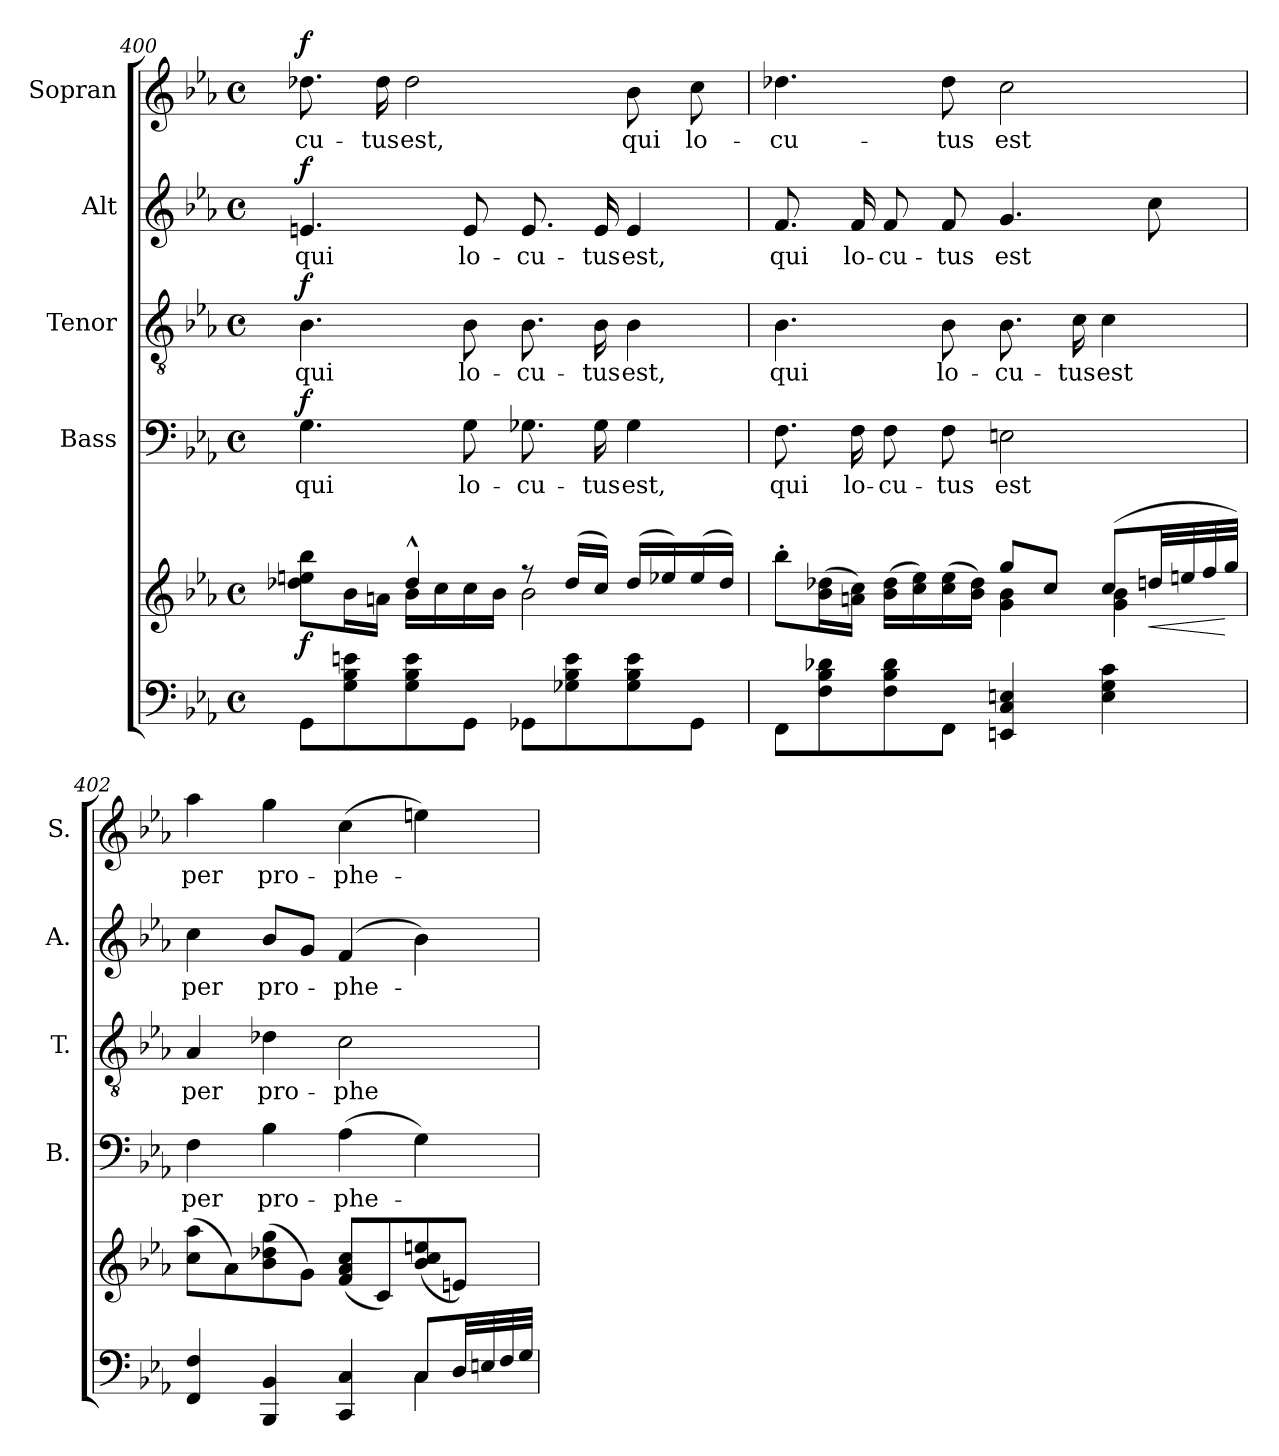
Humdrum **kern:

**kern	**kern	**dynam	**kern	**text	**dynam	**kern	**text	**dynam	**kern	**text	**dynam	**kern	**text	**dynam
*part5	*part5	*part5	*part4	*part4	*part4	*part3	*part3	*part3	*part2	*part2	*part2	*part1	*part1	*part1
*staff6	*staff5	*staff5/6	*staff4	*staff4	*staff4	*staff3	*staff3	*staff3	*staff2	*staff2	*staff2	*staff1	*staff1	*staff1
*	*	*	*I"Bass	*	*	*I"Tenor	*	*	*I"Alt	*	*	*I"Sopran	*	*
*	*	*	*I'B.	*	*	*I'T.	*	*	*I'A.	*	*	*I'S.	*	*
*clefF4	*clefG2	*	*clefF4	*	*	*clefGv2	*	*	*clefG2	*	*	*clefG2	*	*
*k[b-e-a-]	*k[b-e-a-]	*	*k[b-e-a-]	*	*	*k[b-e-a-]	*	*	*k[b-e-a-]	*	*	*k[b-e-a-]	*	*
*E-:	*E-:	*	*E-:	*	*	*E-:	*	*	*E-:	*	*	*E-:	*	*
*M4/4	*M4/4	*	*M4/4	*	*	*M4/4	*	*	*M4/4	*	*	*M4/4	*	*
*met(c)	*met(c)	*	*met(c)	*	*	*met(c)	*	*	*met(c)	*	*	*met(c)	*	*
=400	=400	=400	=400	=400	=400	=400	=400	=400	=400	=400	=400	=400	=400	=400
*	*^	*	*	*	*	*	*	*	*	*	*	*	*	*
!	!	!	!LO:DY:b	!	!LO:LY:b	!LO:DY:a	!	!LO:LY:b	!LO:DY:a	!	!LO:LY:b	!LO:DY:a	!	!LO:LY:b	!LO:DY:a
8GG\L	8dd-X\ 8een\ 8bb-\L	4ryy	f	4.G\	qui	f	4.B-\	qui	f	4.en/	qui	f	8.dd-X\	-cu-	f
8G\ 8B-\ 8en\	16b-\L	.	.	.	.	.	.	.	.	.	.	.	.	.	.
!	!	!	!	!	!	!	!	!	!	!	!	!	!	!LO:LY:b	!
.	16an\JJ	.	.	.	.	.	.	.	.	.	.	.	16dd-\	-tus	.
!	!	!	!	!	!	!	!	!	!	!	!	!	!	!LO:LY:b	!
8G\ 8B-\ 8e\	4dd-^^>/	16b-\LL	.	.	.	.	.	.	.	.	.	.	2dd-\	est,	.
.	.	16cc\	.	.	.	.	.	.	.	.	.	.	.	.	.
!	!	!	!	!	!LO:LY:b	!	!	!LO:LY:b	!	!	!LO:LY:b	!	!	!	!
8GG\J	.	16cc\	.	8G\	lo-	.	8B-\	lo-	.	8e/	lo-	.	.	.	.
.	.	16b-\JJ	.	.	.	.	.	.	.	.	.	.	.	.	.
!	!	!	!	!	!LO:LY:b	!	!	!LO:LY:b	!	!	!LO:LY:b	!	!	!	!
8GG-X\L	8rff	2b-\	.	8.G-X\	-cu-	.	8.B-\	-cu-	.	8.e/	-cu-	.	.	.	.
8G-X\ 8B-\ 8e\	(>16dd-/LL	.	.	.	.	.	.	.	.	.	.	.	.	.	.
!	!	!	!	!	!LO:LY:b	!	!	!LO:LY:b	!	!	!LO:LY:b	!	!	!	!
.	16cc/JJ)	.	.	16G-\	-tus	.	16B-\	-tus	.	16e/	-tus	.	.	.	.
!	!	!	!	!	!LO:LY:b	!	!	!LO:LY:b	!	!	!LO:LY:b	!	!	!LO:LY:b	!
8G-\ 8B-\ 8e\	(>16dd-/LL	.	.	4G-\	est,	.	4B-\	est,	.	4e/	est,	.	8b-\	qui	.
.	16ee-X/)	.	.	.	.	.	.	.	.	.	.	.	.	.	.
!	!	!	!	!	!	!	!	!	!	!	!	!	!	!LO:LY:b	!
8GG-\J	(>16ee-/	.	.	.	.	.	.	.	.	.	.	.	8cc\	lo-	.
.	16dd-/JJ)	.	.	.	.	.	.	.	.	.	.	.	.	.	.
!!LO:LB:g=z
=401	=401	=401	=401	=401	=401	=401	=401	=401	=401	=401	=401	=401	=401	=401	=401
!	!	!	!	!	!LO:LY:b	!	!	!LO:LY:b	!	!	!LO:LY:b	!	!	!LO:LY:b	!
8FF\L	8bb-'>\L	2ryy	.	8.F\	qui	.	4.B-\	qui	.	8.f/	qui	.	4.dd-X\	-cu-	.
8F\ 8B-\ 8d-X\	(>16b-\ 16dd-X\L	.	.	.	.	.	.	.	.	.	.	.	.	.	.
!	!	!	!	!	!LO:LY:b	!	!	!	!	!	!LO:LY:b	!	!	!	!
.	16an\ 16cc\JJ)	.	.	16F\	lo-	.	.	.	.	16f/	lo-	.	.	.	.
!	!	!	!	!	!LO:LY:b	!	!	!	!	!	!LO:LY:b	!	!	!	!
8F\ 8B-\ 8d-\	(>16b-\ 16dd-\LL	.	.	8F\	-cu-	.	.	.	.	8f/	-cu-	.	.	.	.
.	16cc\ 16ee-\)	.	.	.	.	.	.	.	.	.	.	.	.	.	.
!	!	!	!	!	!LO:LY:b	!	!	!LO:LY:b	!	!	!LO:LY:b	!	!	!LO:LY:b	!
8FF\J	(>16cc\ 16ee-\	.	.	8F\	-tus	.	8B-\	lo-	.	8f/	-tus	.	8dd-\	-tus	.
.	16b-\ 16dd-\JJ)	.	.	.	.	.	.	.	.	.	.	.	.	.	.
!	!	!	!	!	!LO:LY:b	!	!	!LO:LY:b	!	!	!LO:LY:b	!	!	!LO:LY:b	!
4EEn/ 4C/ 4En/	8gg/L	4g\ 4b-\	.	2En\	est	.	8.B-\	-cu-	.	4.g/	est	.	2cc\	est	.
.	8cc/J	.	.	.	.	.	.	.	.	.	.	.	.	.	.
!	!	!	!	!	!	!	!	!LO:LY:b	!	!	!	!	!	!	!
.	.	.	.	.	.	.	16c\	-tus	.	.	.	.	.	.	.
!	!	!	!	!	!	!	!	!LO:LY:b	!	!	!	!	!	!	!
4E\ 4G\ 4c\	(>8cc/L	4g\ 4b-\	.	.	.	.	4c\	est	.	.	.	.	.	.	.
!	!	!	!LO:HP:b	!	!	!	!	!	!	!	!	!	!	!	!
.	32ddn/LL	.	<	.	.	.	.	.	.	8cc\	.	.	.	.	.
.	32een/	.	.	.	.	.	.	.	.	.	.	.	.	.	.
.	32ff/	.	.	.	.	.	.	.	.	.	.	.	.	.	.
.	32gg/JJJ)	.	[	.	.	.	.	.	.	.	.	.	.	.	.
*	*v	*v	*	*	*	*	*	*	*	*	*	*	*	*	*
=402	=402	=402	=402	=402	=402	=402	=402	=402	=402	=402	=402	=402	=402	=402
*^	*	*	*	*	*	*	*	*	*	*	*	*	*	*
!	!	!	!	!	!LO:LY:b	!	!	!LO:LY:b	!	!	!LO:LY:b	!	!	!LO:LY:b	!
4FF/ 4F/	2.ryy	(>8cc\ 8aa-\L	.	4F\	per	.	4A-/	per	.	4cc\	per	.	4aa-\	per	.
.	.	8a-\)	.	.	.	.	.	.	.	.	.	.	.	.	.
!	!	!	!	!	!LO:LY:b	!	!	!LO:LY:b	!	!	!LO:LY:b	!	!	!LO:LY:b	!
4BBB-/ 4BB-/	.	(>8b-\ 8dd-X\ 8gg\	.	4B-\	pro-	.	4d-X\	pro-	.	8b-/L	pro-	.	4gg\	pro-	.
.	.	8g\J)	.	.	.	.	.	.	.	8g/J	.	.	.	.	.
!	!	!	!	!	!LO:LY:b	!	!	!LO:LY:b	!	!	!LO:LY:b	!	!	!LO:LY:b	!
4CC/ 4C/	.	(<8f/ 8a-/ 8cc/L	.	(>4A-\	-phe-	.	2c\	-phe-	.	(4f/	-phe-	.	(>4cc\	-phe-	.
.	.	8c/)	.	.	.	.	.	.	.	.	.	.	.	.	.
8C/L	4C\	(<8b-/ 8cc/ 8een/	.	4G\)	.	.	.	.	.	4b-\)	.	.	4een\)	.	.
32D/LL	.	8en/J)	.	.	.	.	.	.	.	.	.	.	.	.	.
32En/	.	.	.	.	.	.	.	.	.	.	.	.	.	.	.
32F/	.	.	.	.	.	.	.	.	.	.	.	.	.	.	.
32G/JJJ	.	.	.	.	.	.	.	.	.	.	.	.	.	.	.
*v	*v	*	*	*	*	*	*	*	*	*	*	*	*	*	*
=	=	=	=	=	=	=	=	=	=	=	=	=	=	=
*-	*-	*-	*-	*-	*-	*-	*-	*-	*-	*-	*-	*-	*-	*-
